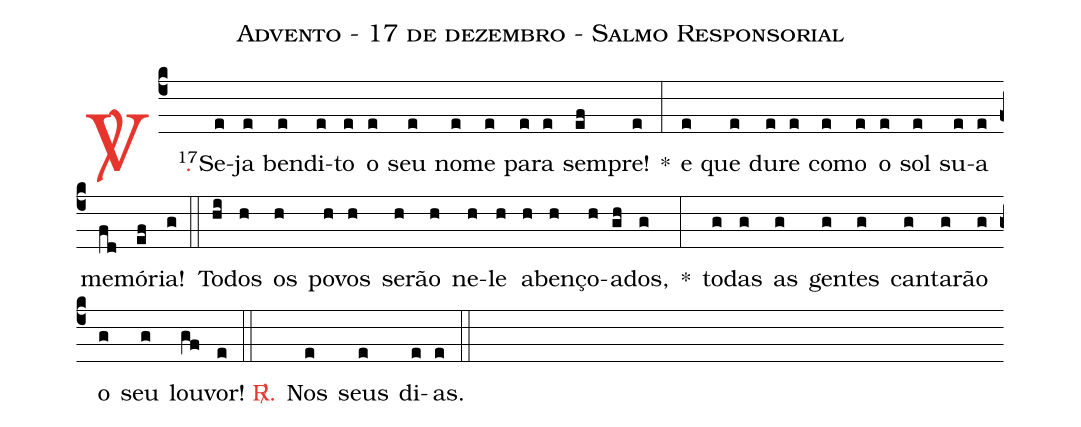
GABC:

name: Advento - 17 de dezembro - Salmo Responsorial;
%%
(c4)

<c><sp>V/</sp>.</c>() <v>\VSup{17}</v>Se(e)ja(e) ben(e)di(e)to(e) o(e) seu(e) no(e)me(e) pa(e)ra(e) sem(ef)pre!(e) *(:)
e(e) que(e) du(e)re(e) co(e)mo(e) o(e) sol(e) su(e)a(e) me(fd)mó(ef)ria!(g)

(::)

To(hi)dos(h) os(h) po(h)vos(h) se(h)rão(h) ne(h)le(h) a(h)ben(h)ço(h)a(gh)dos,(g) *(:)
to(g)das(g) as(g) gen(g)tes(g) can(g)ta(g)rão(g) o(g) seu(g) lou(gf)vor!(e)

(::)

<c><sp>R/</sp>.</c>() Nos(e) seus(e) di(e)as.(e)

(::)
